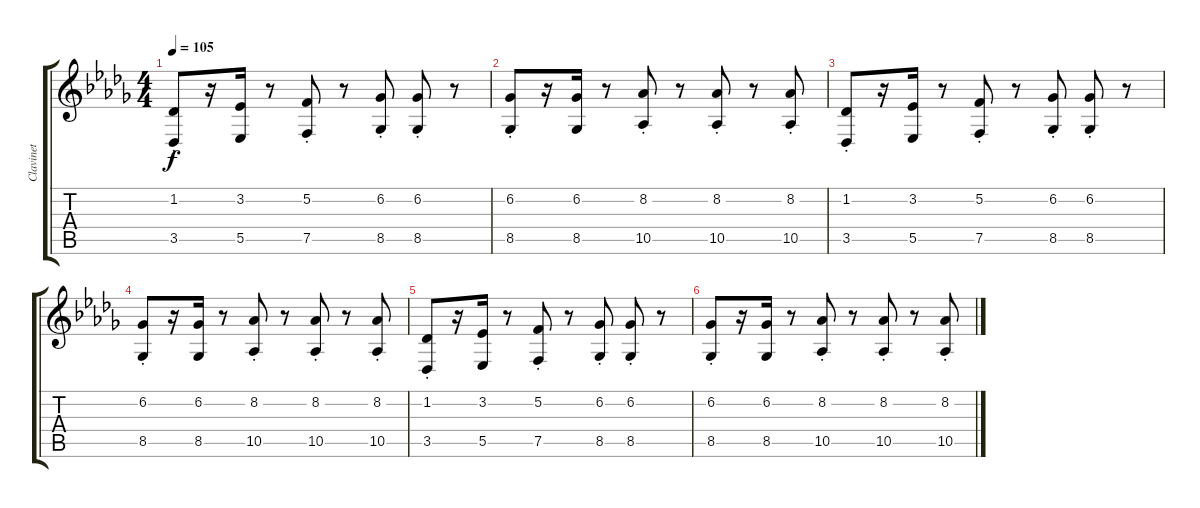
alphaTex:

\track ("Clavinet" "Clavinet") {instrument clavinet}
\staff {score tabs}
\tuning (F4 C4 Ab3 Eb3 Bb2 F2) {hide}
\ts (4 4)
\tempo 105
\clef g2
\ks db
(1.2{st} 3.5{st}).8{dy f} r.16 (3.2 5.5).16 r.8 (5.2{st} 7.5).8 r.8 (6.2{st} 8.5).8 (6.2{st} 8.5{st}).8 r.8 |
(6.2{st} 8.5{st}).8 r.16 (6.2 8.5).16 r.8 (8.2{st} 10.5).8 r.8 (8.2{st} 10.5).8 r.8 (8.2{st} 10.5).8 |
(1.2{st} 3.5{st}).8 r.16 (3.2 5.5).16 r.8 (5.2{st} 7.5).8 r.8 (6.2{st} 8.5).8 (6.2{st} 8.5{st}).8 r.8 |
(6.2{st} 8.5{st}).8 r.16 (6.2 8.5).16 r.8 (8.2{st} 10.5).8 r.8 (8.2{st} 10.5).8 r.8 (8.2{st} 10.5).8 |
(1.2{st} 3.5{st}).8 r.16 (3.2 5.5).16 r.8 (5.2{st} 7.5).8 r.8 (6.2{st} 8.5).8 (6.2{st} 8.5{st}).8 r.8 |
(6.2{st} 8.5{st}).8 r.16 (6.2 8.5).16 r.8 (8.2{st} 10.5).8 r.8 (8.2{st} 10.5).8 r.8 (8.2{st} 10.5).8
